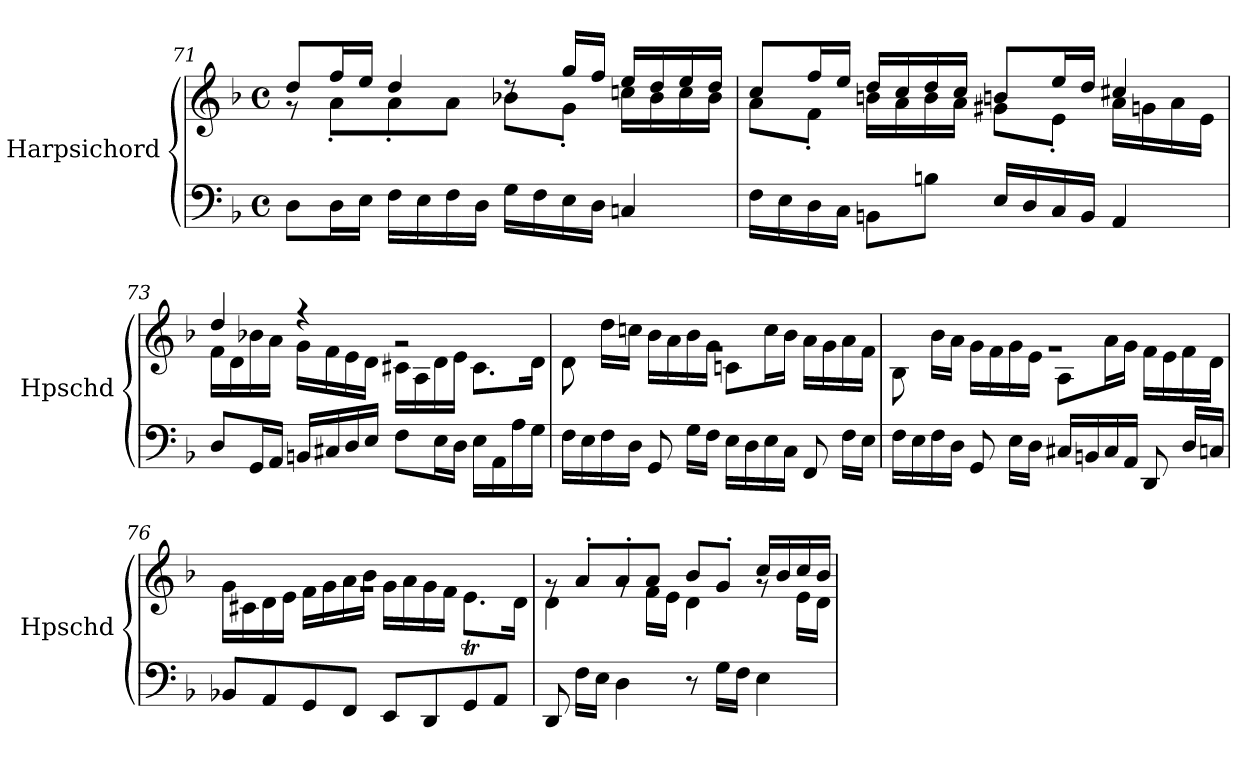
**kern	**kern
*part1	*part1
*staff2	*staff1
*I"Harpsichord	*
*I'Hpschd	*
*clefF4	*clefG2
*k[b-]	*k[b-]
*M4/4	*M4/4
*met(c)	*met(c)
=71	=71
*	*^
8D\L	8dd/L	8r
16D\L	16ff/L	8a'\L
16E\JJ	16ee/JJ	.
16F\LL	4dd/	8a'\
16E\	.	.
16F\	.	8a\J
16D\JJ	.	.
16G\LL	8rdd	8b-X\L
16F\	.	.
16E\	16gg/LL	8g'\J
16D\JJ	16ff/JJ	.
4Cn/	16ee/LL	16ccn\LL
.	16dd/	16b-\
.	16ee/	16cc\
.	16dd/JJ	16b-\JJ
!!LO:LB:g=z	!!
=72	=72	=72
16F\LL	8cc/L	8a\L
16E\	.	.
16D\	16ff/L	8f'\J
16C\JJ	16ee/JJ	.
8BBn\L	16dd/LL	16bn\LL
.	16cc/	16a\
8Bn\J	16dd/	16b\
.	16cc/JJ	16a\JJ
16E/LL	8bn/L	8g#X\L
16D/	.	.
16C/	16ee/L	8e'\J
16BB/JJ	16dd/JJ	.
4AA/	4cc#X/	16a\LL
.	.	16gn\
.	.	16a\
.	.	16e\JJ
=73	=73	=73
8D/L	4dd/	16f\LL
.	.	16d\
16GG/L	.	16b-X\
16AA/JJ	.	16a\JJ
16BBn/LL	4r	16g\LL
16C#X/	.	16f\
16D/	.	16e\
16E/JJ	.	16d\JJ
8F\L	2rg	16c#X\LL
.	.	16A\
16E\L	.	16d\
16D\JJ	.	16e\JJ
16E\LL	.	8.c#\L
16AA\	.	.
16A\	.	.
16G\JJ	.	16d\Jk
=74	=74	=74
16F\LL	1rg	8d\
16E\	.	.
16F\	.	16dd\LL
16D\JJ	.	16ccn\JJ
8GG/	.	16b-\LL
.	.	16a\
16G\LL	.	16b-\
16F\JJ	.	16g\JJ
16E\LL	.	8cn\L
16D\	.	.
16E\	.	16cc\L
16C\JJ	.	16b-\JJ
8FF/	.	16a\LL
.	.	16g\
16F\LL	.	16a\
16E\JJ	.	16f\JJ
!!LO:LB:g=z	!!
=75	=75	=75
16F\LL	1rg	8B-\
16E\	.	.
16F\	.	16b-\LL
16D\JJ	.	16a\JJ
8GG/	.	16g\LL
.	.	16f\
16E\LL	.	16g\
16D\JJ	.	16e\JJ
16C#X/LL	.	8A\L
16BBn/	.	.
16C#/	.	16a\L
16AA/JJ	.	16g\JJ
8DD/	.	16f\LL
.	.	16e\
16D/LL	.	16f\
16Cn/JJ	.	16d\JJ
=76	=76	=76
8BB-X/L	1rg	16g\LL
.	.	16c#X\
8AA/	.	16d\
.	.	16e\JJ
8GG/	.	16f\LL
.	.	16g\
8FF/J	.	16a\
.	.	16b-\JJ
8EE/L	.	16g\LL
.	.	16a\
8DD/	.	16g\
.	.	16f\JJ
8GG/	.	8.et\L
8AA/J	.	.
.	.	16d\Jk
=77	=77	=77
8DD/	8rg	4d\
16F\LL	8a'/L	.
16E\JJ	.	.
4D\	8a'/	8rg
.	8a/J	16f\LL
.	.	16e\JJ
8r	8b-/L	4d\
16G\LL	8g'/J	.
16F\JJ	.	.
4E\	16cc/LL	8rg
.	16b-/	.
.	16cc/	16e\LL
.	16b-/JJ	16d\JJ
*	*v	*v
=	=
*-	*-
